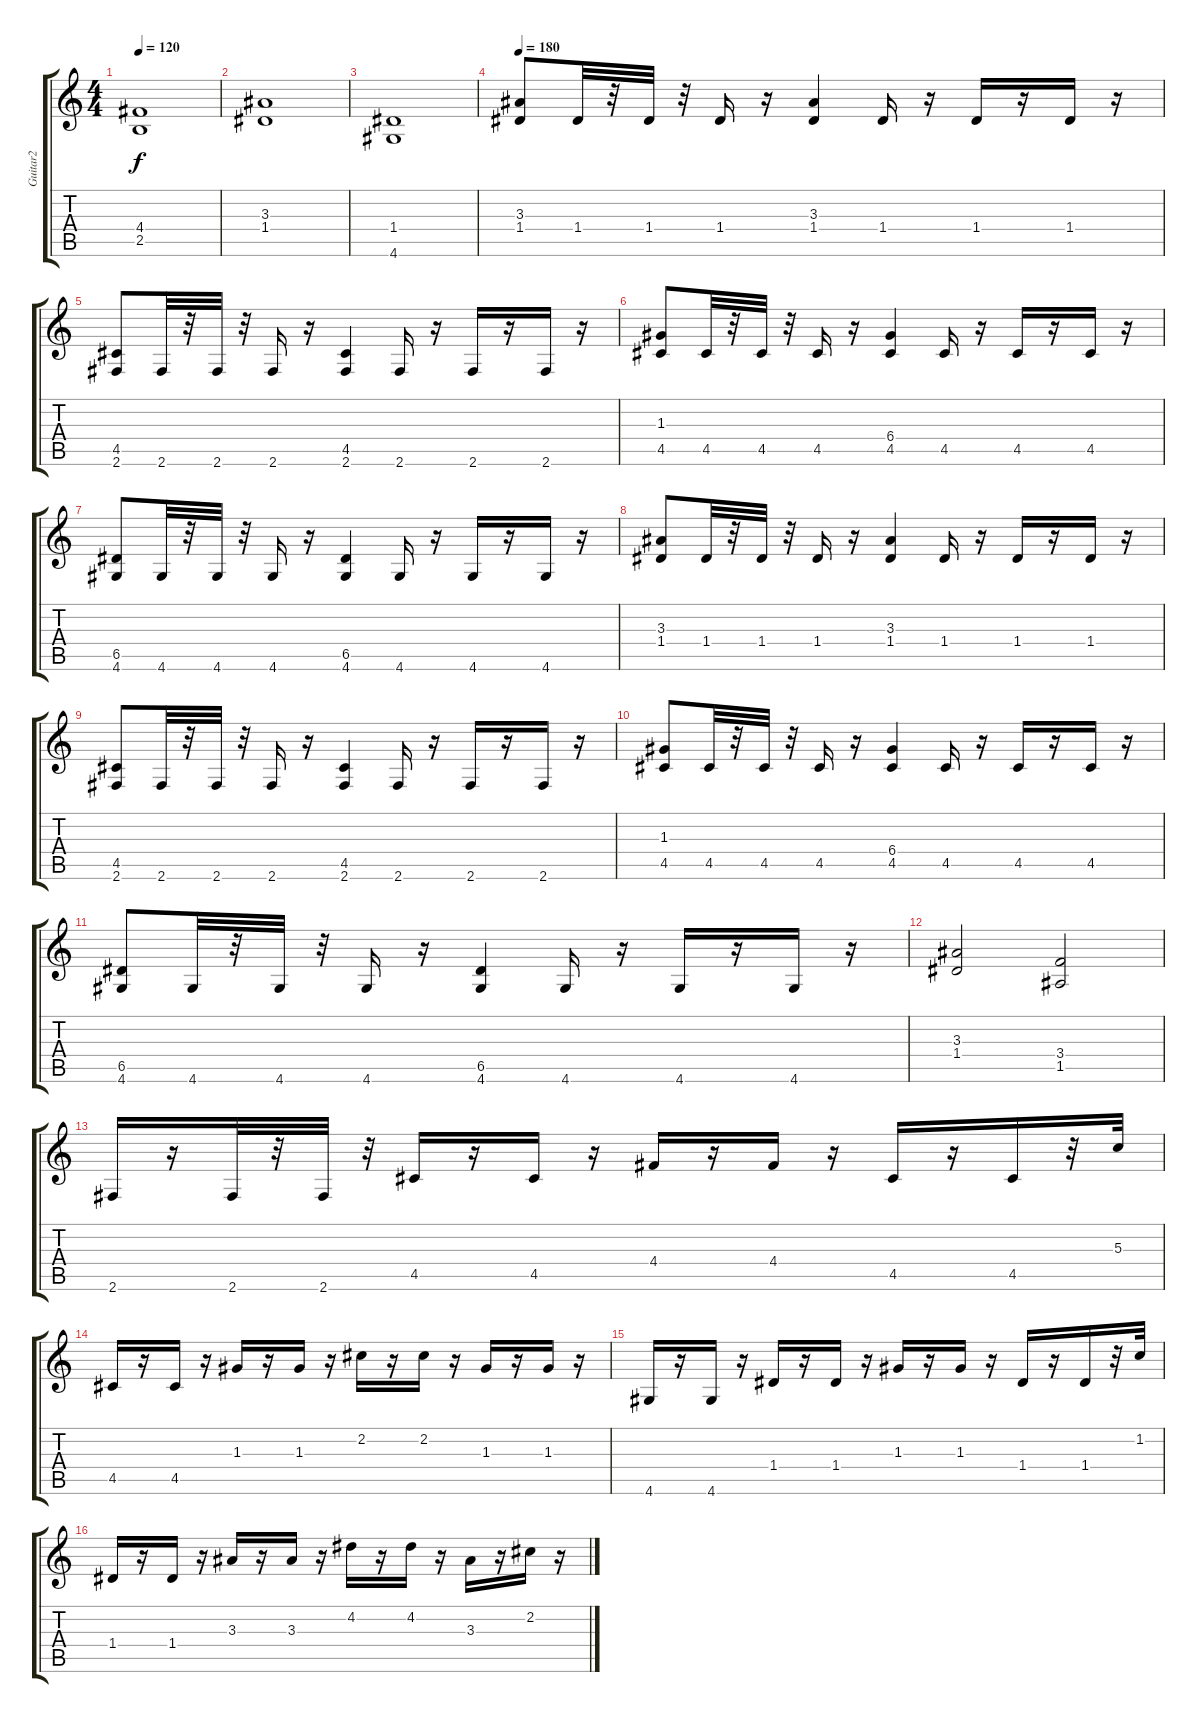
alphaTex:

\track ("Guitar2" "Guitar2") {instrument electricguitarmuted}
\staff {score tabs}
\tuning (E4 B3 G3 D3 A2 E2) {hide}
\ts (4 4)
\tempo 120
\clef g2
\ks c
(4.4 2.5).1{dy f} |
(3.3 1.4).1 |
(1.4 4.6).1 |
\tempo 180
(3.3 1.4).8 1.4.32{instrument electricguitarmuted} r.32 1.4.32 r.32 1.4.16 r.16 (3.3 1.4).4{instrument distortionguitar} 1.4.16{instrument electricguitarmuted} r.16 1.4.16 r.16 1.4.16 r.16 |
(4.5 2.6).8{instrument distortionguitar} 2.6.32{instrument electricguitarmuted} r.32 2.6.32 r.32 2.6.16 r.16 (4.5 2.6).4{instrument distortionguitar} 2.6.16{instrument electricguitarmuted} r.16 2.6.16 r.16 2.6.16 r.16 |
(1.3 4.5).8{instrument distortionguitar} 4.5.32{instrument electricguitarmuted} r.32 4.5.32 r.32 4.5.16 r.16 (6.4 4.5).4{instrument distortionguitar} 4.5.16{instrument electricguitarmuted} r.16 4.5.16 r.16 4.5.16 r.16 |
(6.5 4.6).8{instrument distortionguitar} 4.6.32{instrument electricguitarmuted} r.32 4.6.32 r.32 4.6.16 r.16 (6.5 4.6).4{instrument distortionguitar} 4.6.16{instrument electricguitarmuted} r.16 4.6.16 r.16 4.6.16 r.16 |
(3.3 1.4).8{instrument distortionguitar} 1.4.32{instrument electricguitarmuted} r.32 1.4.32 r.32 1.4.16 r.16 (3.3 1.4).4{instrument distortionguitar} 1.4.16{instrument electricguitarmuted} r.16 1.4.16 r.16 1.4.16 r.16 |
(4.5 2.6).8{instrument distortionguitar} 2.6.32{instrument electricguitarmuted} r.32 2.6.32 r.32 2.6.16 r.16 (4.5 2.6).4{instrument distortionguitar} 2.6.16{instrument electricguitarmuted} r.16 2.6.16 r.16 2.6.16 r.16 |
(1.3 4.5).8{instrument distortionguitar} 4.5.32{instrument electricguitarmuted} r.32 4.5.32 r.32 4.5.16 r.16 (6.4 4.5).4{instrument distortionguitar} 4.5.16{instrument electricguitarmuted} r.16 4.5.16 r.16 4.5.16 r.16 |
(6.5 4.6).8{instrument distortionguitar} 4.6.32{instrument electricguitarmuted} r.32 4.6.32 r.32 4.6.16 r.16 (6.5 4.6).4{instrument distortionguitar} 4.6.16{instrument electricguitarmuted} r.16 4.6.16 r.16 4.6.16 r.16 |
(3.3 1.4).2{instrument distortionguitar} (3.4 1.5).2 |
2.6.16{instrument distortionguitar} r.16 2.6.32 r.32 2.6.32 r.32 4.5.16 r.16 4.5.16 r.16 4.4.16 r.16 4.4.16 r.16 4.5.16 r.16 4.5.16 r.32 5.3.32{instrument guitarfretnoise} |
4.5.16{instrument distortionguitar} r.16 4.5.16 r.16 1.3.16 r.16 1.3.16 r.16 2.2.16 r.16 2.2.16 r.16 1.3.16 r.16 1.3.16 r.16 |
4.6.16 r.16 4.6.16 r.16 1.4.16 r.16 1.4.16 r.16 1.3.16 r.16 1.3.16 r.16 1.4.16 r.16 1.4.16 r.32 1.2.32{instrument guitarfretnoise} |
1.4.16{instrument distortionguitar} r.16 1.4.16 r.16 3.3.16 r.16 3.3.16 r.16 4.2.16 r.16 4.2.16 r.16 3.3.16 r.16 2.2.16 r.16
